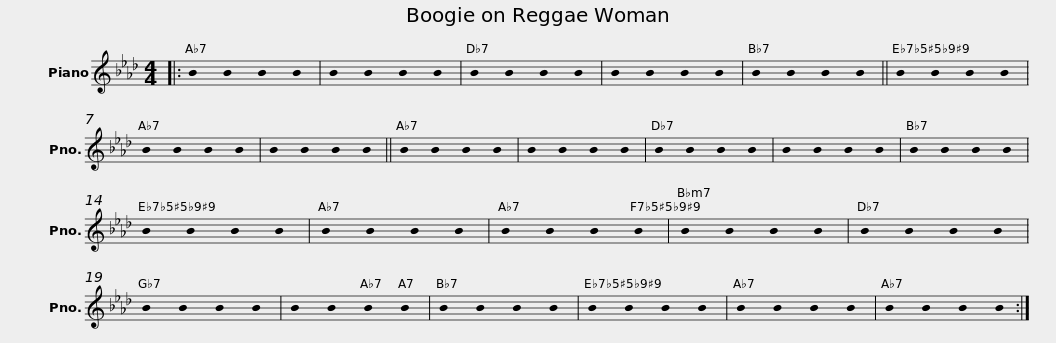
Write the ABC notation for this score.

X:1
L:1/8
M:4/4
I:linebreak $
K:Ab
U:s=!stemless!
V:1 treble
V:1
|: sB2 sB2 sB2 sB2 | sB2 sB2 sB2 sB2 | sB2 sB2 sB2 sB2 | sB2 sB2 sB2 sB2 | sB2 sB2 sB2 sB2 || %5
 sB2 sB2 sB2 sB2 |$ sB2 sB2 sB2 sB2 | sB2 sB2 sB2 sB2 || sB2 sB2 sB2 sB2 | sB2 sB2 sB2 sB2 | %10
 sB2 sB2 sB2 sB2 | sB2 sB2 sB2 sB2 | sB2 sB2 sB2 sB2 |$ sB2 sB2 sB2 sB2 | sB2 sB2 sB2 sB2 | %15
 sB2 sB2 sB2 sB2 | sB2 sB2 sB2 sB2 | sB2 sB2 sB2 sB2 | sB2 sB2 sB2 sB2 |$ sB2 sB2 sB2 sB2 | %20
 sB2 sB2 sB2 sB2 | sB2 sB2 sB2 sB2 | sB2 sB2 sB2 sB2 | sB2 sB2 sB2 sB2 :| %24
